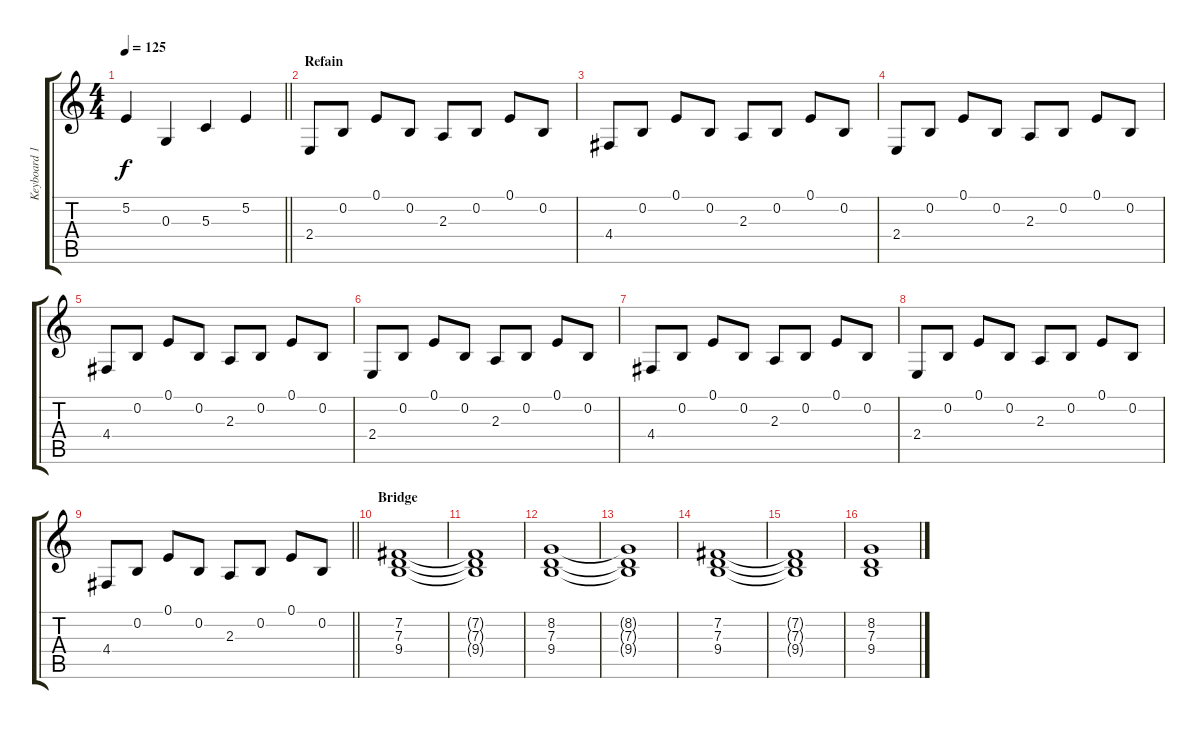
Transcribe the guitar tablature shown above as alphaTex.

\track ("Keyboard 1" "Keyboard 1") {instrument drawbarorgan}
\staff {score tabs}
\tuning (E4 B3 G3 D3 A2 E2) {hide}
\ts (4 4)
\tempo 125
\clef g2
\barLineRight lightlight
\ks c
5.2.4{dy f} 0.3.4 5.3.4 5.2.4 |
\section ("" "Refain")
2.4.8 0.2.8 0.1.8 0.2.8 2.3.8 0.2.8 0.1.8 0.2.8 |
4.4.8 0.2.8 0.1.8 0.2.8 2.3.8 0.2.8 0.1.8 0.2.8 |
2.4.8 0.2.8 0.1.8 0.2.8 2.3.8 0.2.8 0.1.8 0.2.8 |
4.4.8 0.2.8 0.1.8 0.2.8 2.3.8 0.2.8 0.1.8 0.2.8 |
2.4.8 0.2.8 0.1.8 0.2.8 2.3.8 0.2.8 0.1.8 0.2.8 |
4.4.8 0.2.8 0.1.8 0.2.8 2.3.8 0.2.8 0.1.8 0.2.8 |
2.4.8 0.2.8 0.1.8 0.2.8 2.3.8 0.2.8 0.1.8 0.2.8 |
\barLineRight lightlight
4.4.8 0.2.8 0.1.8 0.2.8 2.3.8 0.2.8 0.1.8 0.2.8 |
\section ("" "Bridge")
(7.2 7.3 9.4).1{instrument drawbarorgan} |
(7.2{t} 7.3{t} 9.4{t}).1 |
(8.2 7.3 9.4).1 |
(8.2{t} 7.3{t} 9.4{t}).1 |
(7.2 7.3 9.4).1 |
(7.2{t} 7.3{t} 9.4{t}).1 |
(8.2 7.3 9.4).1
